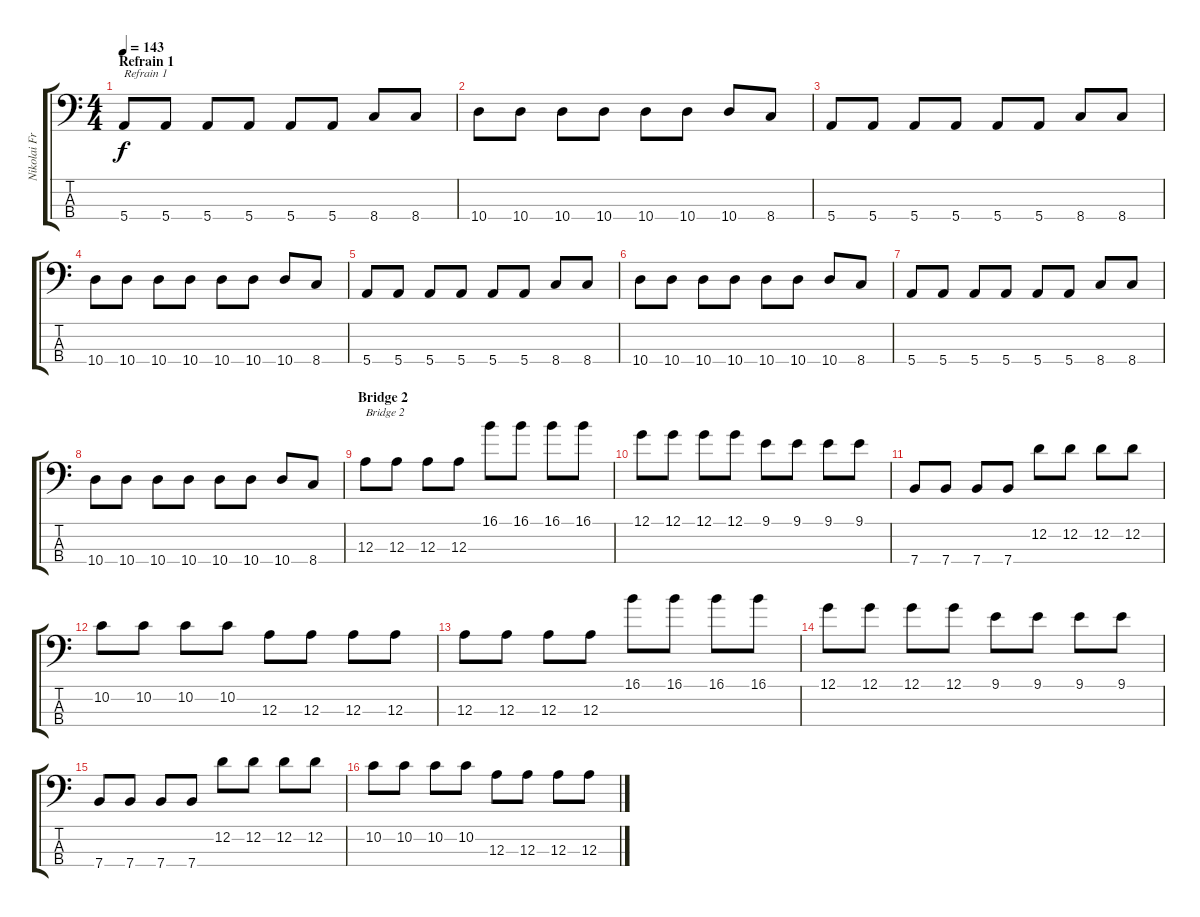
\track ("Nikolai Fraiture" "Nikolai Fr") {instrument electricbasspick}
\staff {score tabs}
\tuning (G2 D2 A1 E1) {hide}
\ts (4 4)
\section ("" "Refrain 1")
\tempo 143
\clef f4
\ks c
5.4.8{txt "Refrain 1" dy f} 5.4.8 5.4.8 5.4.8 5.4.8 5.4.8 8.4.8 8.4.8 |
10.4.8 10.4.8 10.4.8 10.4.8 10.4.8 10.4.8 10.4.8 8.4.8 |
5.4.8 5.4.8 5.4.8 5.4.8 5.4.8 5.4.8 8.4.8 8.4.8 |
10.4.8 10.4.8 10.4.8 10.4.8 10.4.8 10.4.8 10.4.8 8.4.8 |
5.4.8 5.4.8 5.4.8 5.4.8 5.4.8 5.4.8 8.4.8 8.4.8 |
10.4.8 10.4.8 10.4.8 10.4.8 10.4.8 10.4.8 10.4.8 8.4.8 |
5.4.8 5.4.8 5.4.8 5.4.8 5.4.8 5.4.8 8.4.8 8.4.8 |
10.4.8 10.4.8 10.4.8 10.4.8 10.4.8 10.4.8 10.4.8 8.4.8 |
\section ("" "Bridge 2")
12.3.8{txt "Bridge 2"} 12.3.8 12.3.8 12.3.8 16.1.8 16.1.8 16.1.8 16.1.8 |
12.1.8 12.1.8 12.1.8 12.1.8 9.1.8 9.1.8 9.1.8 9.1.8 |
7.4.8 7.4.8 7.4.8 7.4.8 12.2.8 12.2.8 12.2.8 12.2.8 |
10.2.8 10.2.8 10.2.8 10.2.8 12.3.8 12.3.8 12.3.8 12.3.8 |
12.3.8 12.3.8 12.3.8 12.3.8 16.1.8 16.1.8 16.1.8 16.1.8 |
12.1.8 12.1.8 12.1.8 12.1.8 9.1.8 9.1.8 9.1.8 9.1.8 |
7.4.8 7.4.8 7.4.8 7.4.8 12.2.8 12.2.8 12.2.8 12.2.8 |
10.2.8 10.2.8 10.2.8 10.2.8 12.3.8 12.3.8 12.3.8 12.3.8
